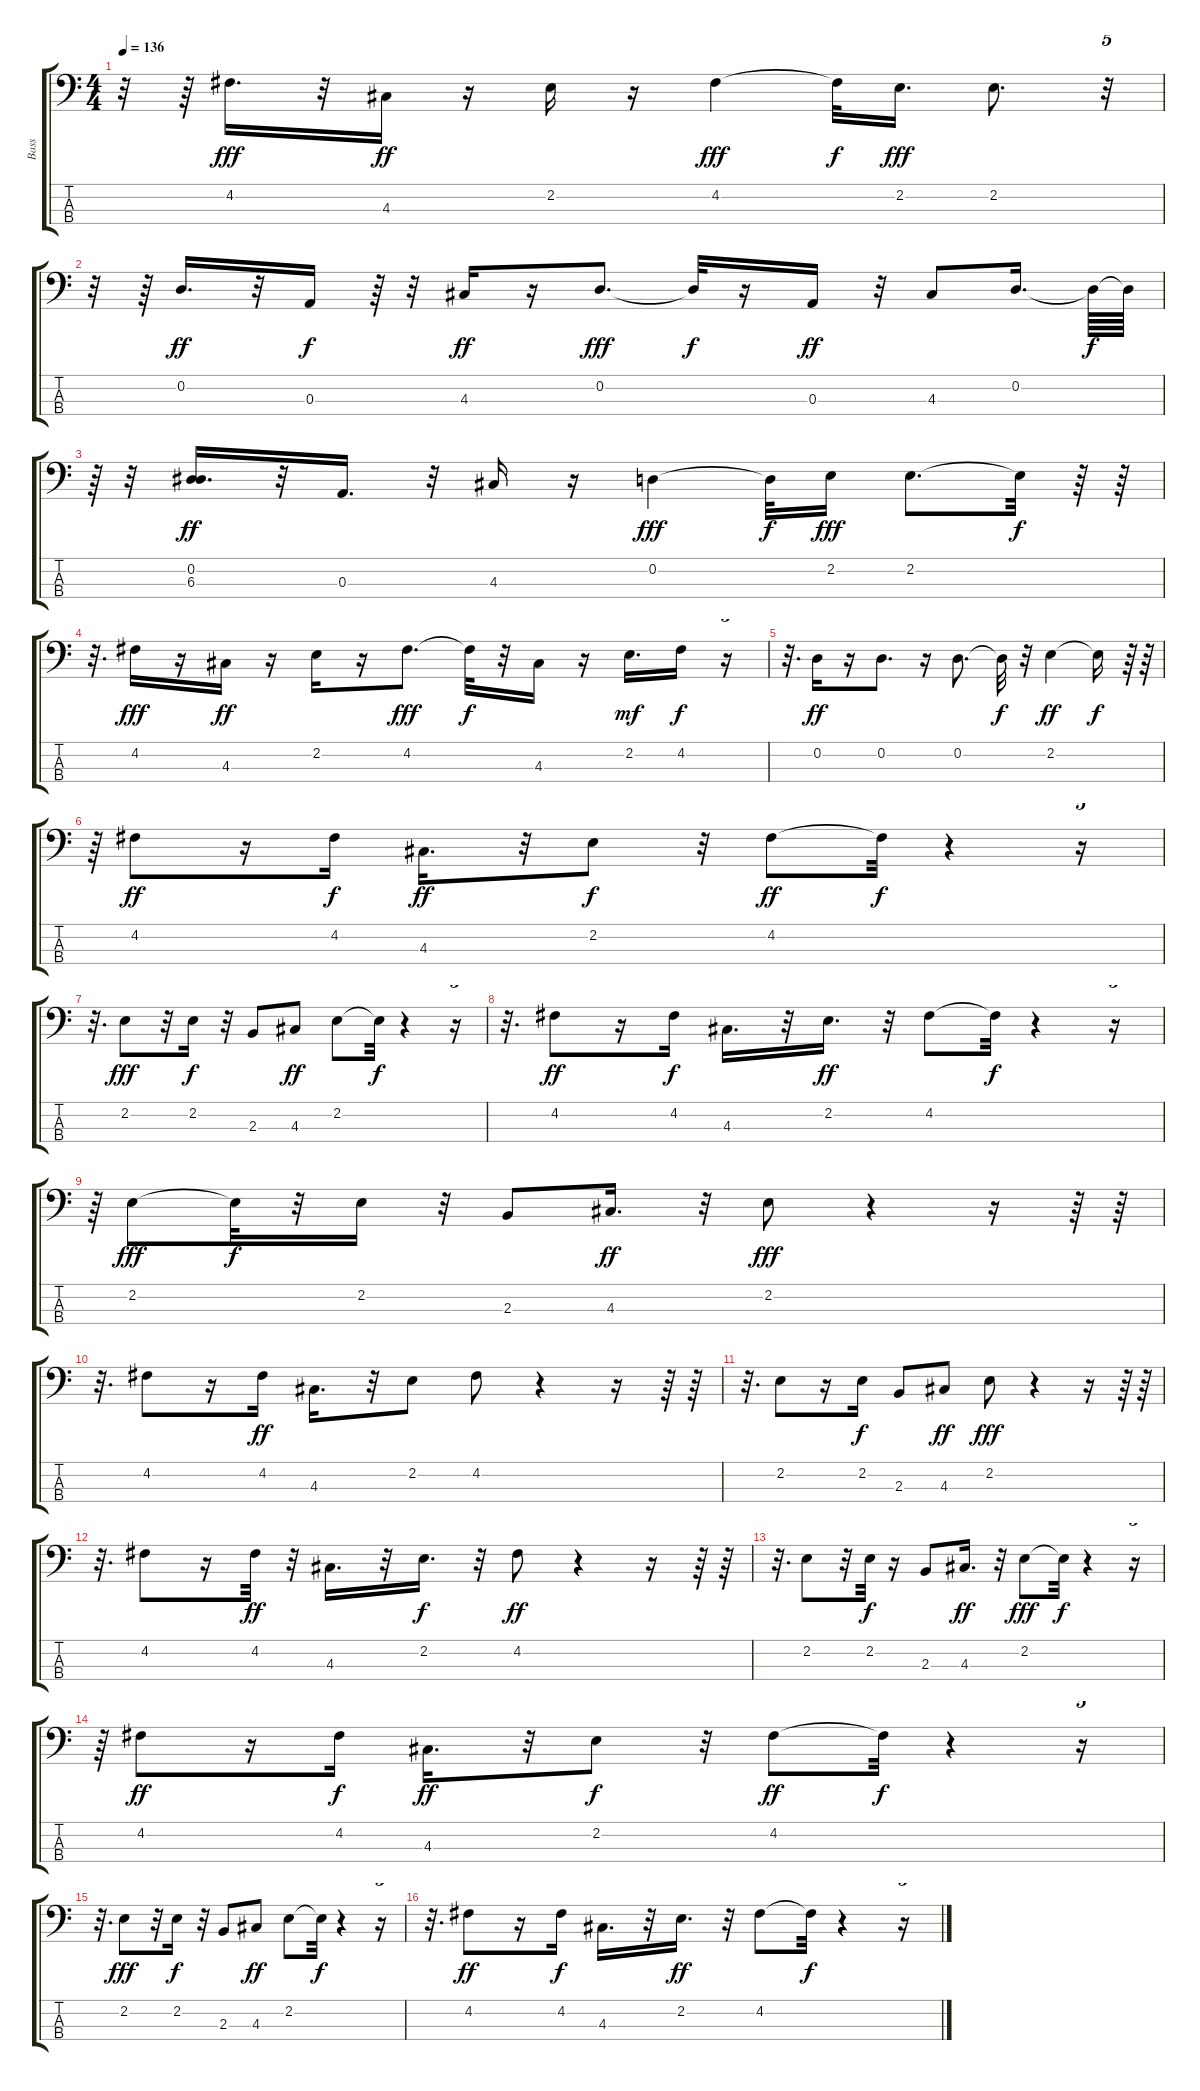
\track ("Bass" "Bass") {instrument acousticbass}
\staff {score tabs}
\tuning (G2 D2 A1 E1) {hide}
\ts (4 4)
\tempo 136
\clef f4
\ks c
r.32{dy ff} r.64 4.2.16{d dy fff} r.32 4.3.16{dy ff} r.16 2.2.16 r.16 4.2.4{dy fff} 4.2{t}.32{dy f} 2.2.16{d dy fff} 2.2.8{d} r.32{tu (5 4)} |
r.32 r.64 0.2.16{d dy ff} r.32 0.3.16{dy f} r.64 r.32 4.3.16{dy ff} r.16 0.2.8{d dy fff} 0.2{t}.32{dy f} r.16 0.3.16{dy ff} r.32 4.3.8 0.2.16{d} 0.2{t}.64{dy f} 0.2{t}.64 |
r.64{tu (5 4)} r.32 (0.2 6.3).16{d dy ff} r.32 0.3.16{d} r.32 4.3.16 r.16 0.2.4{dy fff} 0.2{t}.32{dy f} 2.2.16{dy fff} 2.2.8{d} 2.2{t}.32{dy f} r.64 r.64 |
r.32{d} 4.2.16{dy fff} r.16 4.3.16{dy ff} r.16 2.2.16 r.16 4.2.8{d dy fff} 4.2{t}.32{dy f} r.32 4.3.16 r.16 2.2.16{d dy mf} 4.2.16{dy f} r.16{tu (5 4)} |
r.32{d} 0.2.16{dy ff} r.16 0.2.8{d} r.16 0.2.8{d} 0.2{t}.32{dy f} r.32 2.2.4{dy ff} 2.2{t}.16{dy f} r.64 r.64 |
r.64{tu (5 4)} 4.2.8{dy ff} r.16 4.2.16{dy f} 4.3.16{d dy ff} r.32 2.2.8{dy f} r.32 4.2.8{dy ff} 4.2{t}.32{dy f} r.4 r.16{tu (5 4)} |
r.32{d} 2.2.8{dy fff} r.32 2.2.16{dy f} r.32 2.3.8 4.3.8{dy ff} 2.2.8 2.2{t}.32{dy f} r.4 r.16{tu (5 4)} |
r.32{d} 4.2.8{dy ff} r.16 4.2.16{dy f} 4.3.16{d} r.32 2.2.16{d dy ff} r.32 4.2.8 4.2{t}.32{dy f} r.4 r.16{tu (5 4)} |
r.64{tu (5 4)} 2.2.8{dy fff} 2.2{t}.32{dy f} r.32 2.2.16 r.32 2.3.8 4.3.16{d dy ff} r.32 2.2.8{dy fff} r.4 r.16 r.64 r.64 |
r.32{d} 4.2.8 r.16 4.2.16{dy ff} 4.3.16{d} r.32 2.2.8 4.2.8 r.4 r.16 r.64 r.64 |
r.32{d} 2.2.8 r.16 2.2.16{dy f} 2.3.8 4.3.8{dy ff} 2.2.8{dy fff} r.4 r.16 r.64 r.64 |
r.32{d} 4.2.8 r.16 4.2.32{dy ff} r.32 4.3.16{d} r.32 2.2.16{d dy f} r.32 4.2.8{dy ff} r.4 r.16 r.64 r.64 |
r.32{d} 2.2.8 r.32 2.2.32{dy f} r.16 2.3.8 4.3.16{d dy ff} r.32 2.2.8{dy fff} 2.2{t}.32{dy f} r.4 r.16{tu (5 4)} |
r.64{tu (5 4)} 4.2.8{dy ff} r.16 4.2.16{dy f} 4.3.16{d dy ff} r.32 2.2.8{dy f} r.32 4.2.8{dy ff} 4.2{t}.32{dy f} r.4 r.16{tu (5 4)} |
r.32{d} 2.2.8{dy fff} r.32 2.2.16{dy f} r.32 2.3.8 4.3.8{dy ff} 2.2.8 2.2{t}.32{dy f} r.4 r.16{tu (5 4)} |
r.32{d} 4.2.8{dy ff} r.16 4.2.16{dy f} 4.3.16{d} r.32 2.2.16{d dy ff} r.32 4.2.8 4.2{t}.32{dy f} r.4 r.16{tu (5 4)}
